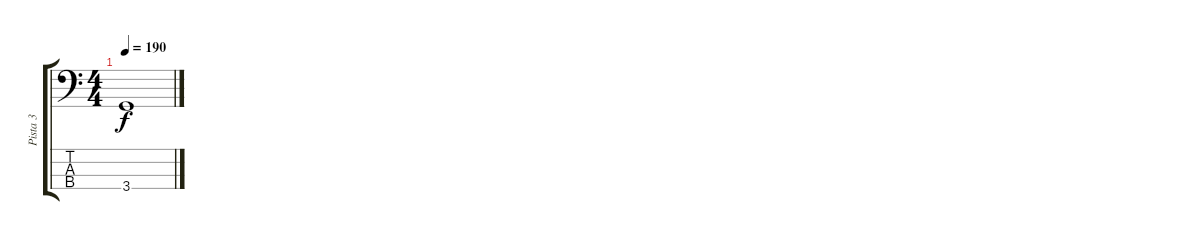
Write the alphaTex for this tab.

\track ("Pista 3" "Pista 3") {instrument electricbassfinger}
\staff {score tabs}
\tuning (G2 D2 A1 E1) {hide}
\ts (4 4)
\tempo 190
\clef f4
\ks c
3.4.1{dy f}
